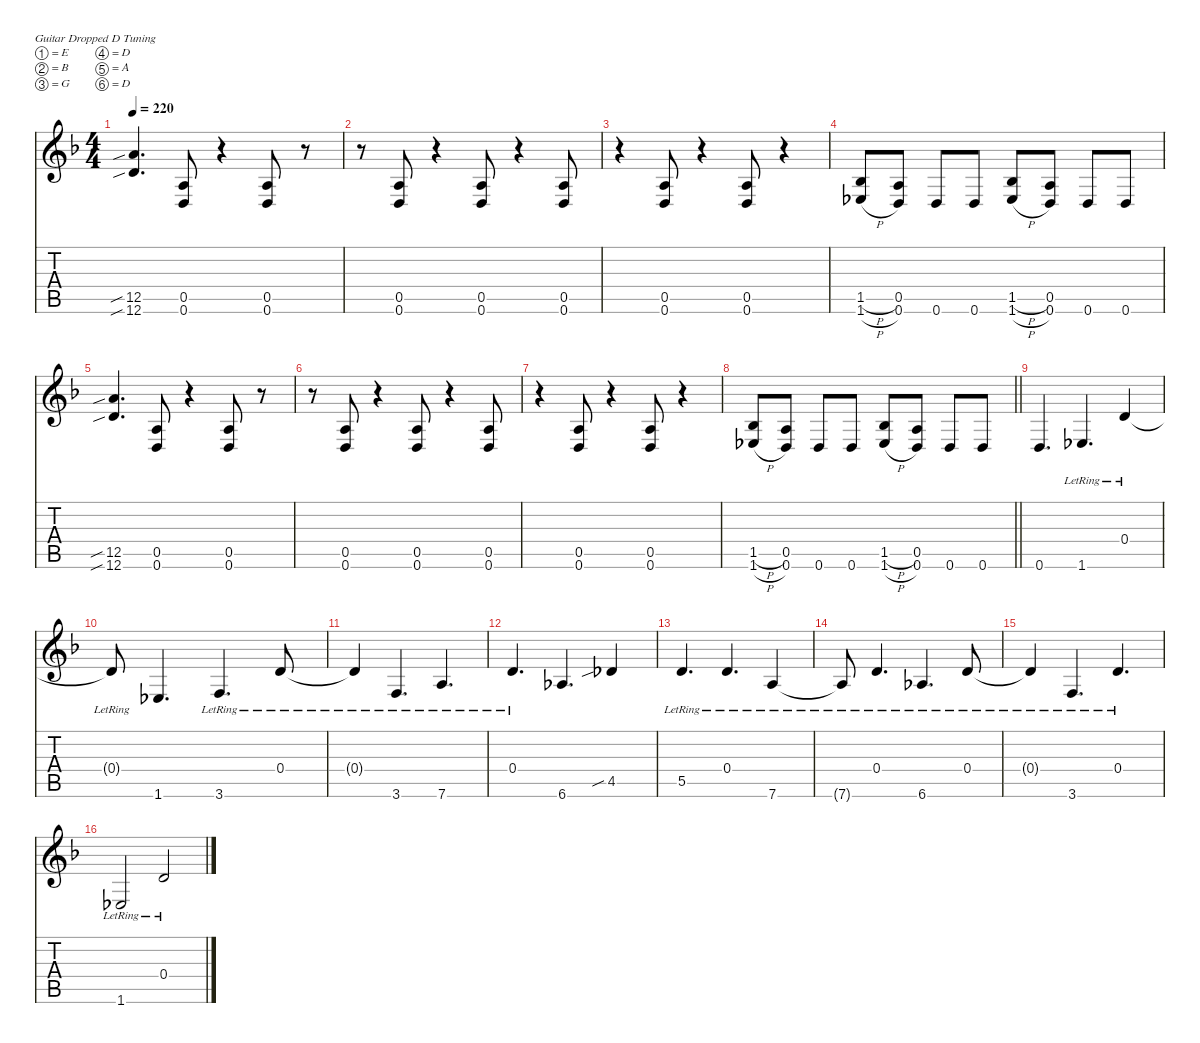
\hideDynamics
\bracketExtendMode nobrackets
\singleTrackTrackNamePolicy hidden
\multiTrackTrackNamePolicy hidden
\firstSystemTrackNameMode fullname
\firstSystemTrackNameOrientation horizontal
\otherSystemsTrackNameOrientation horizontal
\track ("Guitar-spare" "E-Gt") {instrument distortionguitar}
\staff {score tabs}
\tuning (E4 B3 G3 D3 A2 D2)
\ts (4 4)
\tempo 220
\clef g2
\ks dminor
(12.5{sib acc forcenatural} 12.6{sib acc forcenatural}).4{d dy f} (0.5{acc forcenatural} 0.6{acc forcenatural}).8 r.4 (0.5{acc forcenatural} 0.6{acc forcenatural}).8 r.8 |
r.8 (0.5{acc forcenatural} 0.6{acc forcenatural}).8 r.4 (0.5{acc forcenatural} 0.6{acc forcenatural}).8 r.4 (0.5{acc forcenatural} 0.6{acc forcenatural}).8 |
r.4 (0.5{acc forcenatural} 0.6{acc forcenatural}).8 r.4 (0.5{acc forcenatural} 0.6{acc forcenatural}).8 r.4 |
(1.5{h acc b} 1.6{h acc b}).8 (0.5{acc forcenatural} 0.6{acc forcenatural}).8 0.6{acc forcenatural}.8 0.6{acc forcenatural}.8 (1.5{h acc b} 1.6{h acc b}).8 (0.5{acc forcenatural} 0.6{acc forcenatural}).8 0.6{acc forcenatural}.8 0.6{acc forcenatural}.8 |
(12.5{sib acc forcenatural} 12.6{sib acc forcenatural}).4{d} (0.5{acc forcenatural} 0.6{acc forcenatural}).8 r.4 (0.5{acc forcenatural} 0.6{acc forcenatural}).8 r.8 |
r.8 (0.5{acc forcenatural} 0.6{acc forcenatural}).8 r.4 (0.5{acc forcenatural} 0.6{acc forcenatural}).8 r.4 (0.5{acc forcenatural} 0.6{acc forcenatural}).8 |
r.4 (0.5{acc forcenatural} 0.6{acc forcenatural}).8 r.4 (0.5{acc forcenatural} 0.6{acc forcenatural}).8 r.4 |
\barLineRight lightlight
(1.5{h acc b} 1.6{h acc b}).8 (0.5{acc forcenatural} 0.6{acc forcenatural}).8 0.6{acc forcenatural}.8 0.6{acc forcenatural}.8 (1.5{h acc b} 1.6{h acc b}).8 (0.5{acc forcenatural} 0.6{acc forcenatural}).8 0.6{acc forcenatural}.8 0.6{acc forcenatural}.8 |
0.6{acc forcenatural}.4{d} 1.6{lr acc b}.4{d} 0.4{lr acc forcenatural}.4 |
0.4{lr t acc forcenatural}.8 1.6{acc b}.4{d} 3.6{lr acc forcenatural}.4{d} 0.4{lr acc forcenatural}.8 |
0.4{lr t acc forcenatural}.4 3.6{lr acc forcenatural}.4{d} 7.6{lr acc forcenatural}.4{d} |
0.4{lr acc forcenatural}.4{d} 6.6{acc b}.4{d} 4.5{sib acc b}.4 |
5.5{lr acc forcenatural}.4{d} 0.4{lr acc forcenatural}.4{d} 7.6{lr acc forcenatural}.4 |
7.6{lr t acc forcenatural}.8 0.4{lr acc forcenatural}.4{d} 6.6{lr acc b}.4{d} 0.4{lr acc forcenatural}.8 |
0.4{lr t acc forcenatural}.4 3.6{lr acc forcenatural}.4{d} 0.4{lr acc forcenatural}.4{d} |
1.6{lr acc b}.2 0.4{lr acc forcenatural}.2
